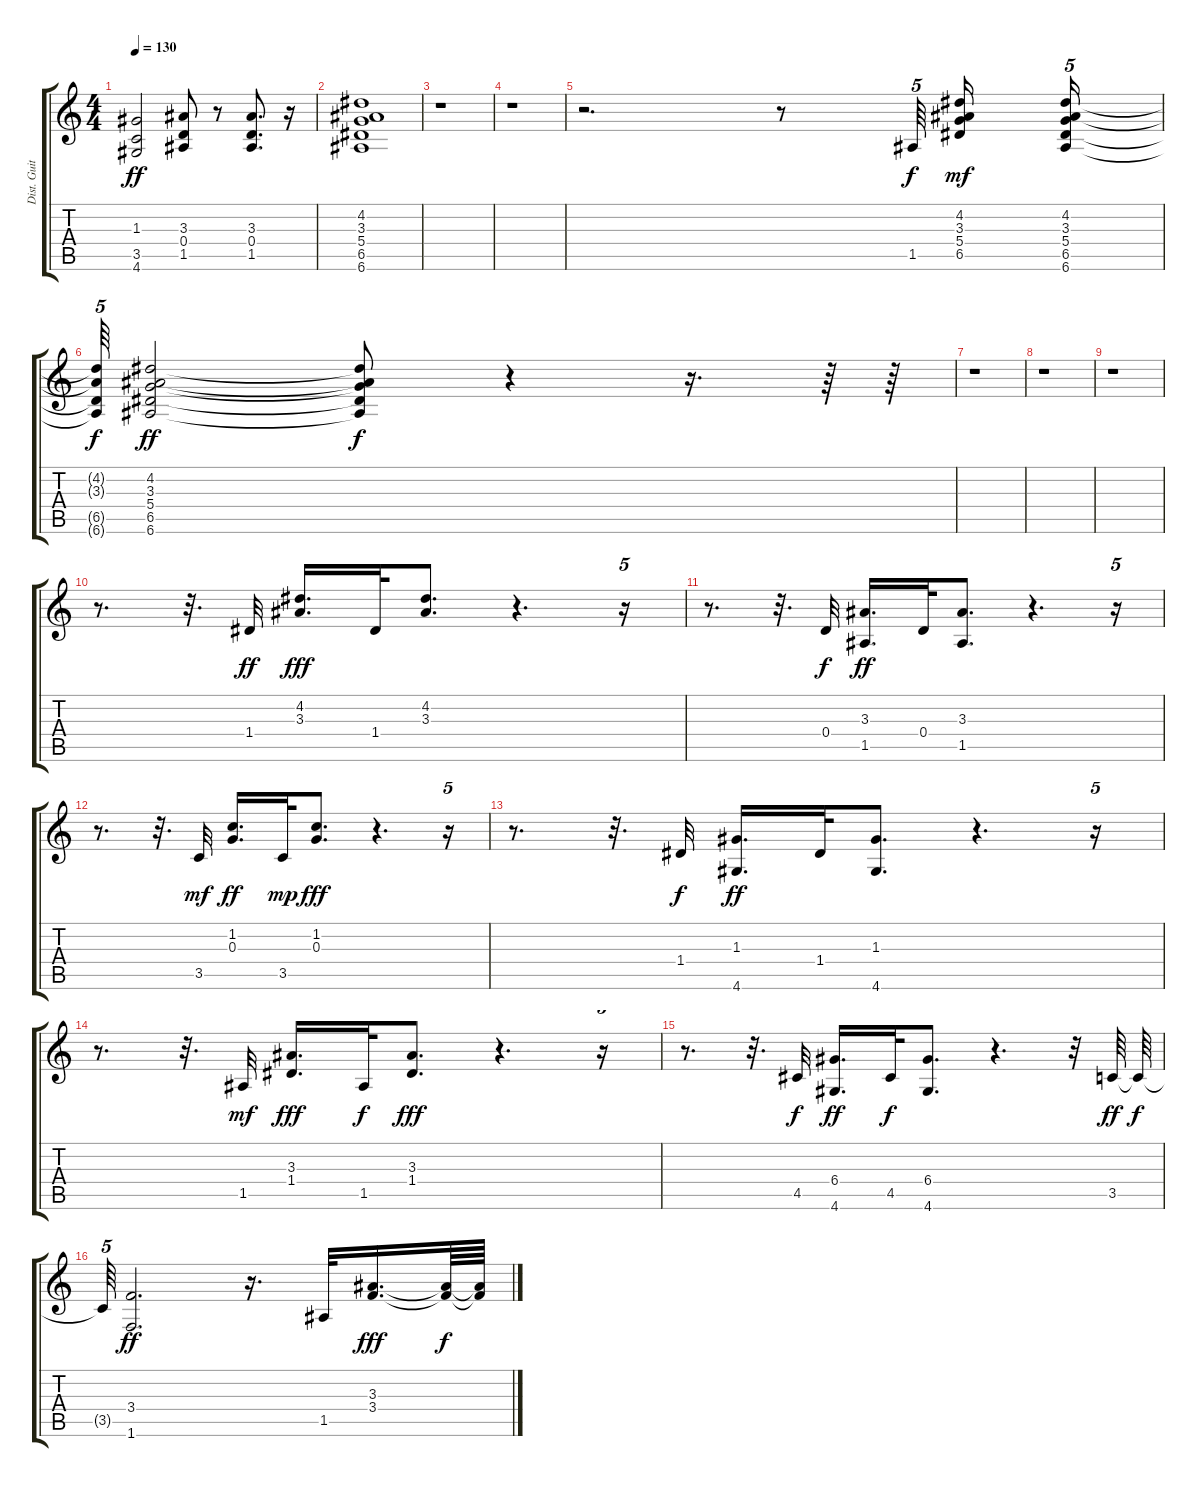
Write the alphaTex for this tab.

\track ("Dist. Guitar" "Dist. Guit") {instrument electricguitarclean}
\staff {score tabs}
\tuning (E4 B3 G3 D3 A2 E2) {hide}
\ts (4 4)
\tempo 130
\clef g2
\ks c
(1.3 3.5 4.6).2{dy ff} (3.3 0.4 1.5).8 r.8 (3.3 0.4 1.5).8{d} r.16 |
(4.2 3.3 5.4 6.5 6.6).1 |
r.1 |
r.1 |
r.2{d} r.8 1.5.64{tu (5 4) dy f beam splitsecondary} (4.2 3.3 5.4 6.5).16{dy mf} (4.2 3.3 5.4 6.5 6.6).16{tu (5 4)} |
(4.2{t} 3.3{t} 6.5{t} 6.6{t}).64{tu (5 4) dy f} (4.2 3.3 5.4 6.5 6.6).2{dy ff} (4.2{t} 3.3{t} 5.4{t} 6.5{t} 6.6{t}).8{dy f} r.4 r.16{d} r.64 r.64 |
r.1 |
r.1 |
r.1 |
r.8{d} r.32{d} 1.4.32{dy ff} (4.2 3.3).16{d dy fff} 1.4.32 (4.2 3.3).8{d} r.4{d} r.16{tu (5 4)} |
r.8{d} r.32{d} 0.4.32{dy f} (3.3 1.5).16{d dy ff} 0.4.32 (3.3 1.5).8{d} r.4{d} r.16{tu (5 4)} |
r.8{d} r.32{d} 3.5.32{dy mf} (1.2 0.3).16{d dy ff} 3.5.32{dy mp} (1.2 0.3).8{d dy fff} r.4{d} r.16{tu (5 4)} |
r.8{d} r.32{d} 1.4.32{dy f} (1.3 4.6).16{d dy ff} 1.4.32 (1.3 4.6).8{d} r.4{d} r.16{tu (5 4)} |
r.8{d} r.32{d} 1.5.32{dy mf} (3.3 1.4).16{d dy fff} 1.5.32{dy f} (3.3 1.4).8{d dy fff} r.4{d} r.16{tu (5 4)} |
r.8{d} r.32{d} 4.5.32{dy f} (6.4 4.6).16{d dy ff} 4.5.32{dy f} (6.4 4.6).8{d} r.4{d} r.32 3.5.64{dy ff} 3.5{t}.64{dy f} |
3.5{t}.64{tu (5 4)} (3.4 1.6).2{d dy ff} r.16{d} 1.5.32 (3.3 3.4).16{d dy fff} (3.3{t} 3.4{t}).64{dy f} (3.3{t} 3.4{t}).64
